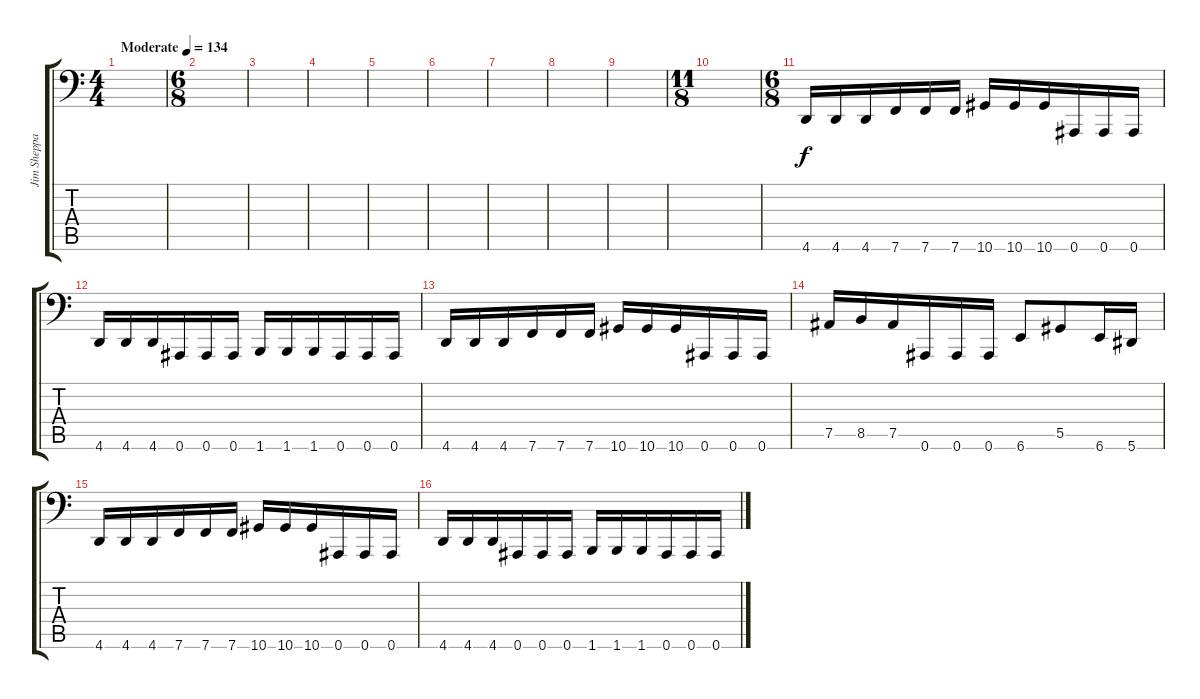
\track ("Jim Sheppard" "Jim Sheppa") {instrument electricbassfinger}
\staff {score tabs}
\tuning (B2 Gb2 Db2 Ab1 Eb1 Bb0) {hide}
\ts (4 4)
\tempo (134 "Moderate")
\clef f4
\ks c
|
\ts (6 8)
|
|
|
|
|
|
|
|
\ts (11 8)
|
\ts (6 8)
4.6.16 4.6.16 4.6.16 7.6.16 7.6.16 7.6.16 10.6.16 10.6.16 10.6.16 0.6.16 0.6.16 0.6.16 |
4.6.16 4.6.16 4.6.16 0.6.16 0.6.16 0.6.16 1.6.16 1.6.16 1.6.16 0.6.16 0.6.16 0.6.16 |
4.6.16 4.6.16 4.6.16 7.6.16 7.6.16 7.6.16 10.6.16 10.6.16 10.6.16 0.6.16 0.6.16 0.6.16 |
7.5.16 8.5.16 7.5.16 0.6.16 0.6.16 0.6.16 6.6.8 5.5.8 6.6.16 5.6.16 |
4.6.16 4.6.16 4.6.16 7.6.16 7.6.16 7.6.16 10.6.16 10.6.16 10.6.16 0.6.16 0.6.16 0.6.16 |
4.6.16 4.6.16 4.6.16 0.6.16 0.6.16 0.6.16 1.6.16 1.6.16 1.6.16 0.6.16 0.6.16 0.6.16
